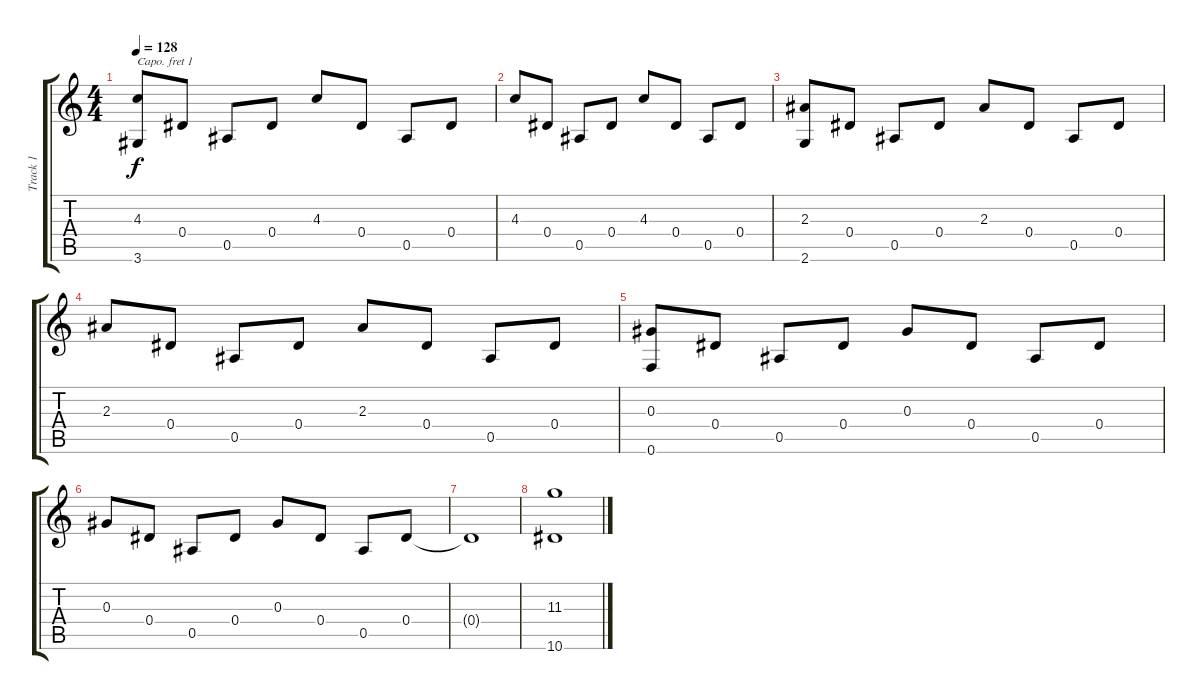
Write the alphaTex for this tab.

\track ("Track 1" "Track 1") {instrument acousticguitarsteel}
\staff {score tabs}
\capo 1
\tuning (E4 B3 G3 D3 A2 E2) {hide}
\ts (4 4)
\tempo 128
\clef g2
\ks c
(4.3 3.6).8{dy f} 0.4.8 0.5.8 0.4.8 4.3.8 0.4.8 0.5.8 0.4.8 |
4.3.8 0.4.8 0.5.8 0.4.8 4.3.8 0.4.8 0.5.8 0.4.8 |
(2.3 2.6).8 0.4.8 0.5.8 0.4.8 2.3.8 0.4.8 0.5.8 0.4.8 |
2.3.8 0.4.8 0.5.8 0.4.8 2.3.8 0.4.8 0.5.8 0.4.8 |
(0.3 0.6).8 0.4.8 0.5.8 0.4.8 0.3.8 0.4.8 0.5.8 0.4.8 |
0.3.8 0.4.8 0.5.8 0.4.8 0.3.8 0.4.8 0.5.8 0.4.8 |
0.4{t}.1 |
(11.3 10.6).1
